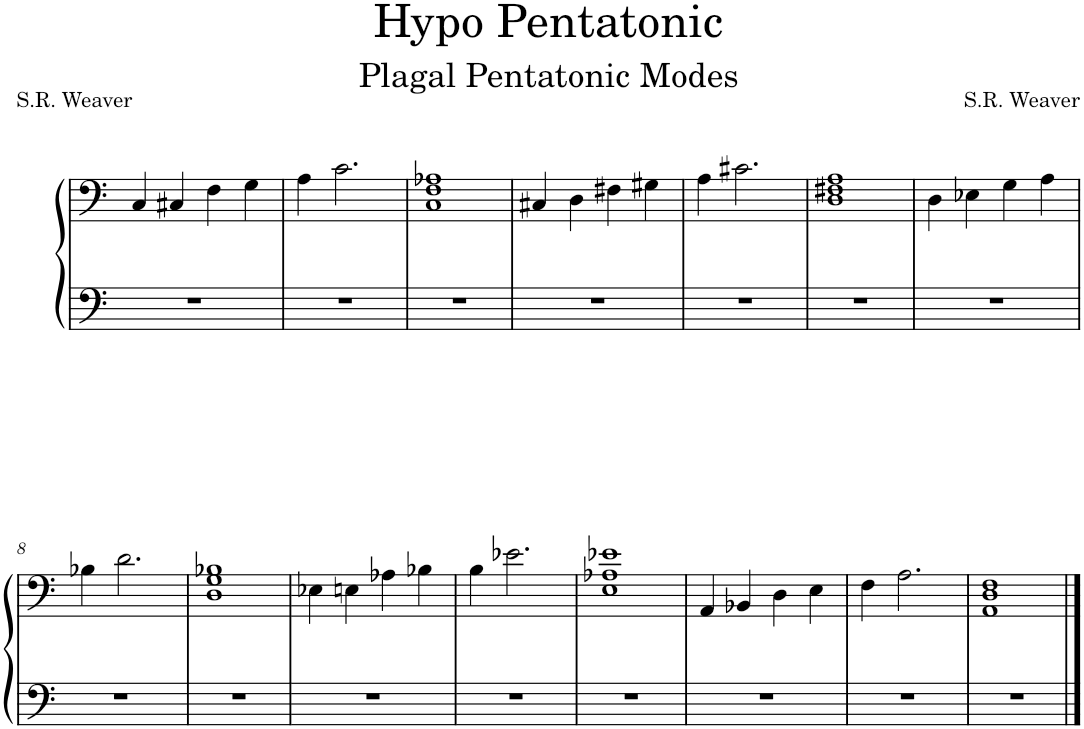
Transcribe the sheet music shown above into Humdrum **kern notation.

**kern	**kern
*part1	*part1
*staff2	*staff1
*I"Piano	*
*I'Pno.	*
*clefF4	*clefF4
*k[]	*k[]
=1	=1
1r	4C/
.	4C#X/
.	4F\
.	4G\
=2	=2
1r	4A\
.	2.c\
=3	=3
1r	1C 1F 1A-X
=4	=4
1r	4C#X/
.	4D\
.	4F#X\
.	4G#X\
=5	=5
1r	4A\
.	2.c#X\
=6	=6
1r	1D 1F#X 1A
=7	=7
1r	4D\
.	4E-X\
.	4G\
.	4A\
!!LO:LB:g=z
=8	=8
1r	4B-X\
.	2.d\
=9	=9
1r	1D 1G 1B-X
=10	=10
1r	4E-X\
.	4En\
.	4A-X\
.	4B-X\
=11	=11
1r	4B\
.	2.e-X\
=12	=12
1r	1E 1A-X 1e-X
=13	=13
1r	4AA/
.	4BB-X/
.	4D\
.	4E\
=14	=14
1r	4F\
.	2.A\
=15	=15
1r	1AA 1D 1F
==	==
*-	*-
